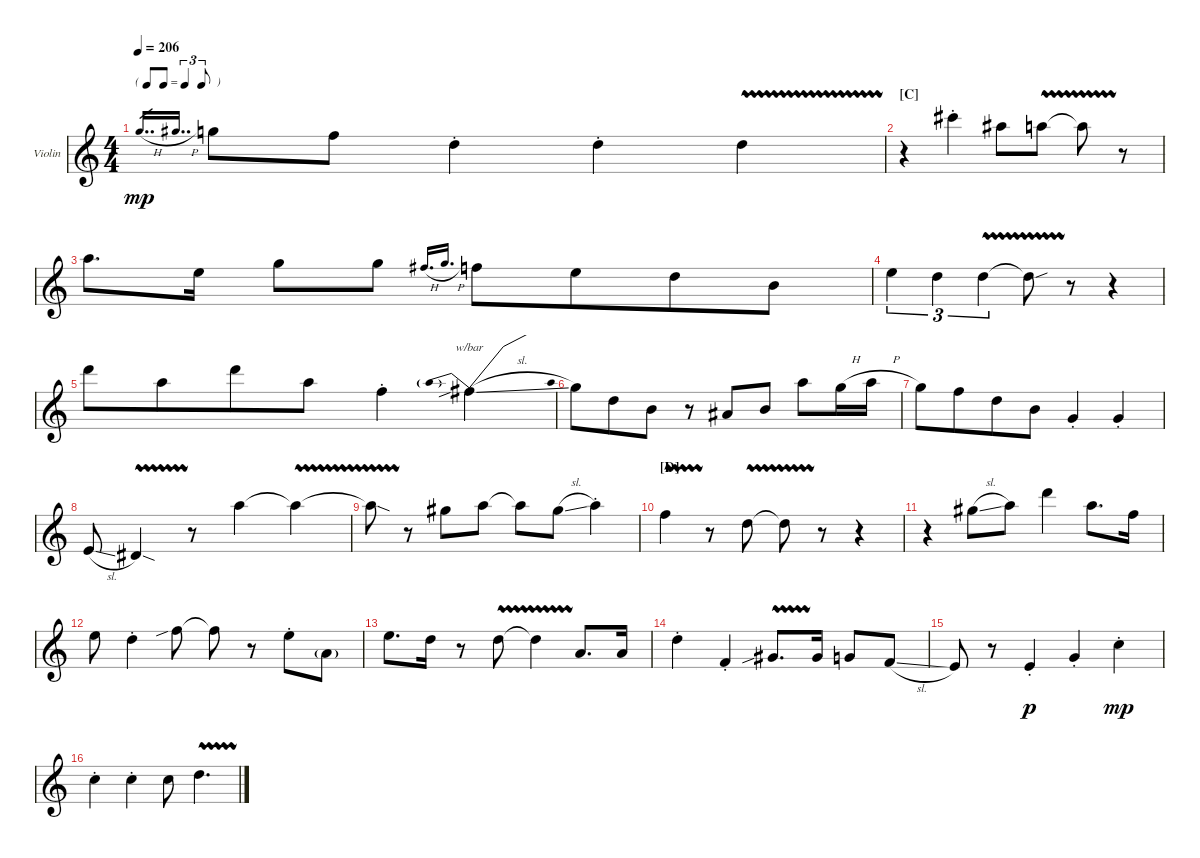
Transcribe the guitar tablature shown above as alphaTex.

\defaultSystemsLayout 4
\bracketExtendMode groupsimilarinstruments
\firstSystemTrackNameOrientation horizontal
\otherSystemsTrackNameOrientation horizontal
\track ("Violin" "Violin") {instrument violin}
\staff {score}
\tuning (E5 A4 D4 G3)
\ts (4 4)
\tf triplet8th
\tempo 206
\clef g2
\ks c
3.1{h}.16{dd gr dy mp} 4.1{h}.16{dd gr} 3.1.8 1.1.8 5.2{st}.4 5.2{st}.4 5.2{vw}.4 |
\section ("C" "")
r.4 9.1{st}.4 6.1.8 5.1{vw}.8 5.1{vw t}.8 r.8 |
5.1.8{d} 0.1.16 3.1.8 3.1.8 2.1{h}.16{d gr onbeat} 3.1{h}.16{d gr onbeat} 1.1.8 0.1.8{beam merge} 5.2.8 2.2.8 |
0.1.4{tu (3 2)} 5.2.4{tu (3 2)} 5.2{vw}.4{tu (3 2)} 5.2{vw sou t}.8 r.8 r.4 |
10.1.8 5.1.8{beam merge} 10.1.8 5.1.8 1.1{st}.4 5.1{sib sl}.4{tbe (predivedive default 0 -6 45 0)} |
3.1.8 5.2.8{beam merge} 2.2.8 r.8 1.2.8 2.2.8 5.1.8 3.1{h}.16 5.1{h}.16 |
3.1.8 1.1.8{beam merge} 5.2.8 2.2.8 5.3{st}.4 5.3{st}.4 |
2.3{sl}.8 1.3{vw sod}.4 r.8 5.1.4 5.1{vw t}.4 |
5.1{vw sod t}.8 r.8 4.1.8 5.1.8 5.1{t}.8 4.1{sl}.8 5.1{st}.4 |
\section ("D" "")
1.1{vw}.4 r.8 5.2{vw}.8 5.2{vw t}.8 r.8 r.4 |
r.4 4.1{sl}.8 5.1.8 10.1.4 12.2.8{d} 15.3.16 |
0.1.8 5.2{st}.4 8.2{sib}.8 8.2{t}.8 r.8 0.1{st}.8 0.2{g}.8 |
0.1.8{d} 5.2.16 r.8 5.2{vw}.8 5.2{vw t}.4 0.2.8{d} 0.2.16 |
5.2{st}.4 3.3{st}.4 6.3{vw sib}.8{d} 6.3.16 5.3.8 3.3{sl}.8 |
2.3.8 r.8 2.3{st}.4{dy p} 5.3{st}.4 3.2{st}.4{dy mp} |
3.2{st}.4 3.2{st}.4 3.2.8 5.2{vw}.4{d}
